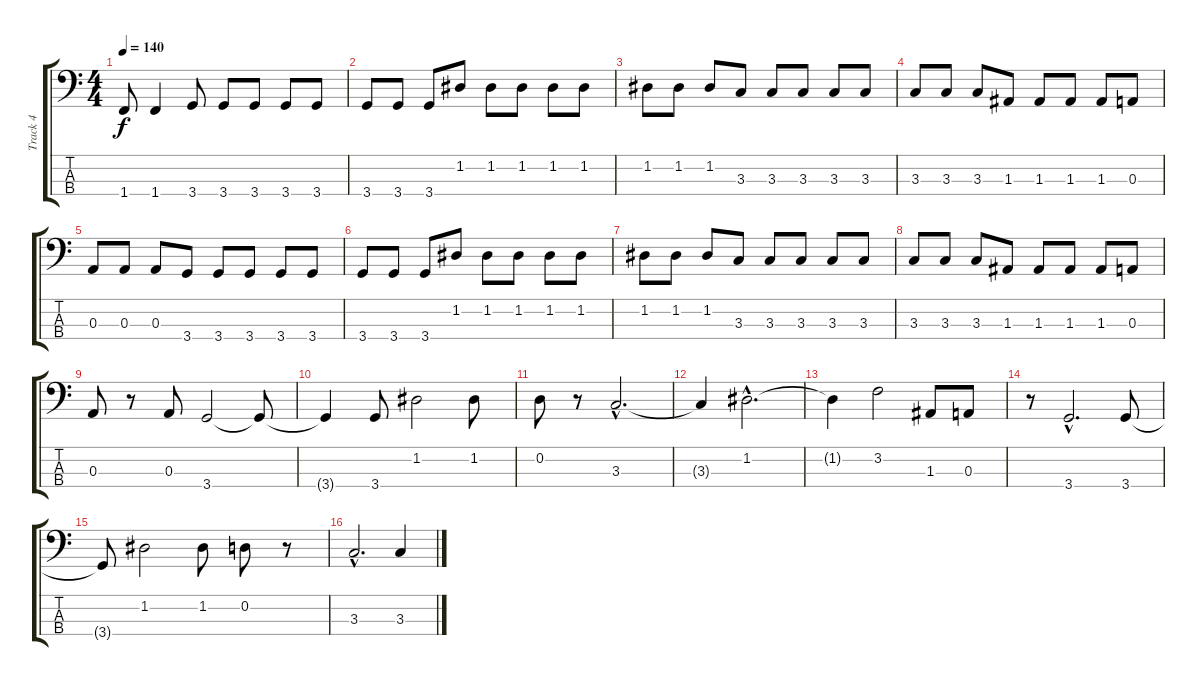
\track ("Track 4" "Track 4") {instrument electricbasspick}
\staff {score tabs}
\tuning (G2 D2 A1 E1) {hide}
\ts (4 4)
\tempo 140
\clef f4
\ks c
1.4.8{dy f} 1.4.4 3.4.8 3.4.8 3.4.8 3.4.8 3.4.8 |
3.4.8 3.4.8 3.4.8 1.2.8 1.2.8 1.2.8 1.2.8 1.2.8 |
1.2.8 1.2.8 1.2.8 3.3.8 3.3.8 3.3.8 3.3.8 3.3.8 |
3.3.8 3.3.8 3.3.8 1.3.8 1.3.8 1.3.8 1.3.8 0.3.8 |
0.3.8 0.3.8 0.3.8 3.4.8 3.4.8 3.4.8 3.4.8 3.4.8 |
3.4.8 3.4.8 3.4.8 1.2.8 1.2.8 1.2.8 1.2.8 1.2.8 |
1.2.8 1.2.8 1.2.8 3.3.8 3.3.8 3.3.8 3.3.8 3.3.8 |
3.3.8 3.3.8 3.3.8 1.3.8 1.3.8 1.3.8 1.3.8 0.3.8 |
0.3.8 r.8 0.3.8 3.4.2 3.4{t}.8 |
3.4{t}.4 3.4.8 1.2.2 1.2.8 |
0.2.8 r.8 3.3{hac}.2{d} |
3.3{t}.4 1.2{hac}.2{d} |
1.2{t}.4 3.2.2 1.3.8 0.3.8 |
r.8 3.4{hac}.2{d} 3.4.8 |
3.4{t}.8 1.2.2 1.2.8 0.2.8 r.8 |
3.3{hac}.2{d} 3.3.4
